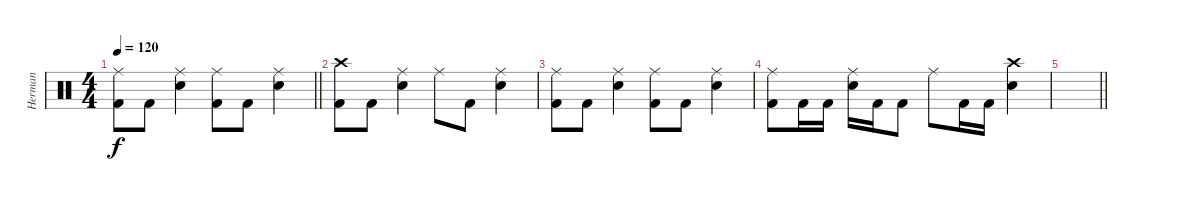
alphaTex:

\track ("Herman" "Herman") {instrument percussion}
\staff {score}
\articulation defaults
\ts (4 4)
\tempo 120
\clef neutral
\barLineRight lightlight
\ks c
("Ride (middle)" "Kick (hit) 2").8{dy f volume 13} "Kick (hit) 2".8 ("Ride (middle)" "Electric Snare (hit)").4 ("Ride (middle)" "Kick (hit) 2").8 "Kick (hit) 2".8 ("Ride (middle)" "Electric Snare (hit)").4 |
("Crash high (hit)" "Kick (hit) 2").8{volume 10} "Kick (hit) 2".8 ("Ride (middle)" "Electric Snare (hit)").4 "Ride (middle)".8 "Kick (hit) 2".8 ("Ride (middle)" "Electric Snare (hit)").4 |
("Ride (middle)" "Kick (hit) 2").8{volume 5} "Kick (hit) 2".8 ("Ride (middle)" "Electric Snare (hit)").4 ("Ride (middle)" "Kick (hit) 2").8 "Kick (hit) 2".8 ("Ride (middle)" "Electric Snare (hit)").4 |
("Ride (middle)" "Kick (hit) 2").8{volume 0} "Kick (hit) 2".16 "Kick (hit) 2".16 ("Ride (middle)" "Electric Snare (hit)").16 "Kick (hit) 2".16 "Kick (hit) 2".8 "Ride (middle)".8 "Kick (hit) 2".16 "Kick (hit) 2".16 ("Crash high (hit)" "Electric Snare (hit)").4 |
\barLineRight lightlight
